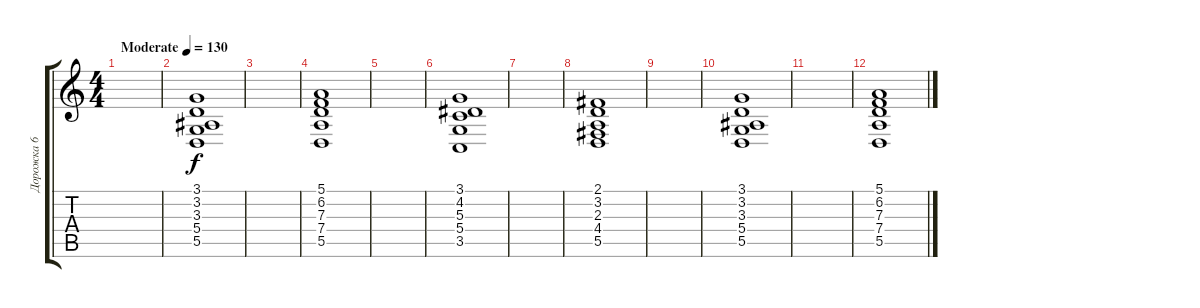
\track ("Дорожка 6" "Дорожка 6") {instrument pad8sweep}
\staff {score tabs}
\tuning (E4 B3 G3 D3 A2 E2) {hide}
\ts (4 4)
\tempo (130 "Moderate")
\clef g2
\ks c
|
(3.1 3.2 3.3 5.4 5.5).1 |
|
(5.1 6.2 7.3 7.4 5.5).1 |
|
(3.1 4.2 5.3 5.4 3.5).1 |
|
(2.1 3.2 2.3 4.4 5.5).1 |
|
(3.1 3.2 3.3 5.4 5.5).1 |
|
(5.1 6.2 7.3 7.4 5.5).1
